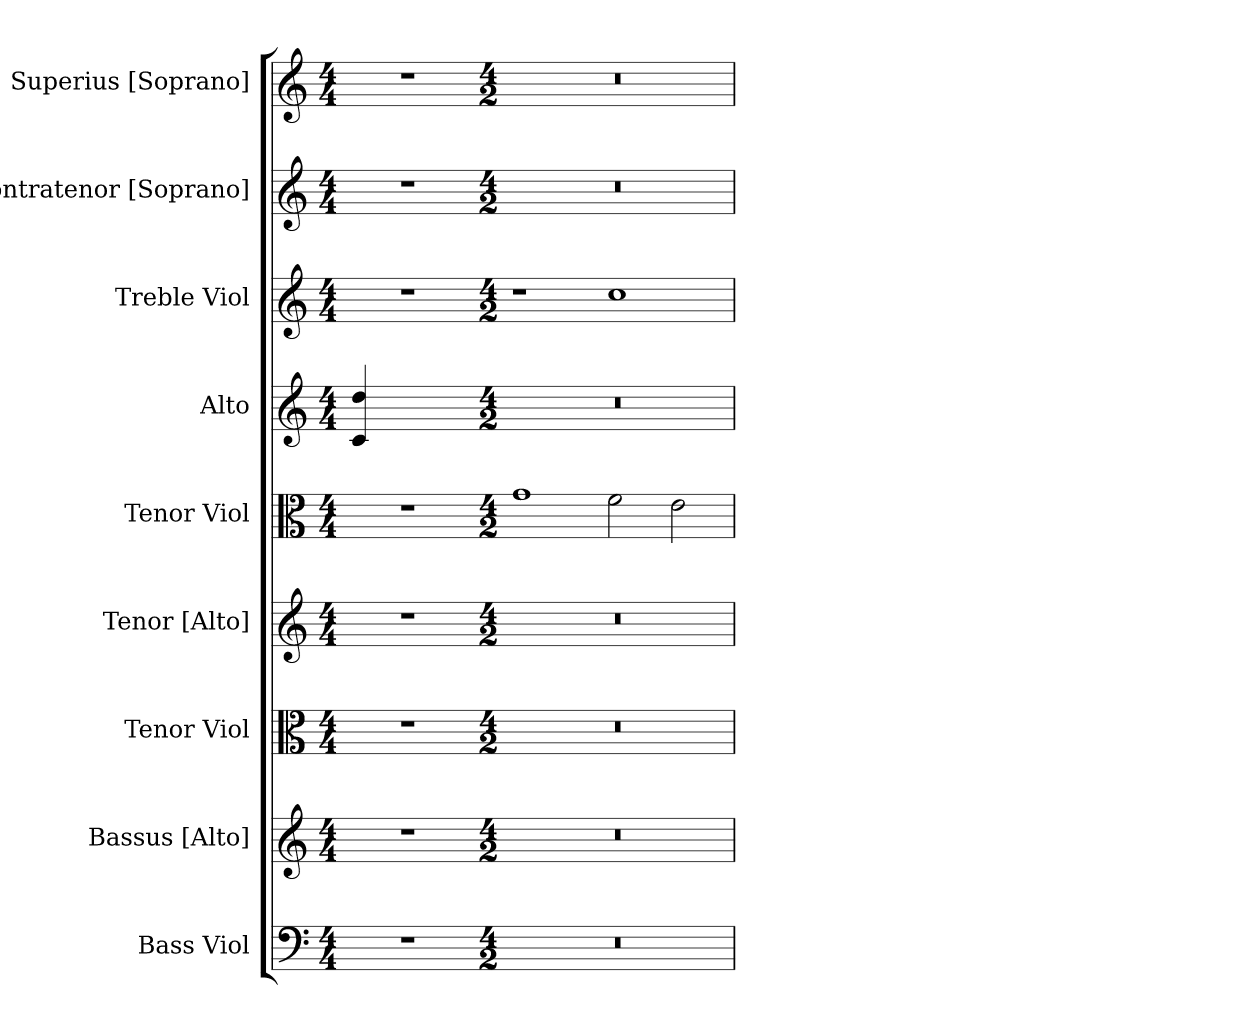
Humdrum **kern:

**kern	**kern	**kern	**kern	**kern	**kern	**kern	**kern	**kern
*part9	*part8	*part7	*part6	*part5	*part4	*part3	*part2	*part1
*staff9	*staff8	*staff7	*staff6	*staff5	*staff4	*staff3	*staff2	*staff1
*I"Bass Viol	*I"Bassus [Alto]	*I"Tenor Viol	*I"Tenor [Alto]	*I"Tenor Viol	*I"Alto	*I"Treble Viol	*I"Contratenor [Soprano]	*I"Superius [Soprano]
*I'B.V.	*I'Alto	*I'T.V.	*I'Alto	*I'T.V.	*I'A.	*I'Tr. V.	*I'Soprano	*I'Soprano
!!LO:PB:g=z
*clefF4	*clefG2	*clefC3	*clefG2	*clefC3	*clefG2	*clefG2	*clefG2	*clefG2
*k[]	*k[]	*k[]	*k[]	*k[]	*k[]	*k[]	*k[]	*k[]
*C:	*C:	*C:	*C:	*C:	*C:	*C:	*C:	*C:
*M4/4	*M4/4	*M4/4	*M4/4	*M4/4	*M4/4	*M4/4	*M4/4	*M4/4
=	=	=	=	=	=	=	=	=
!LO:N:vis=1	!LO:N:vis=1	!LO:N:vis=1	!LO:N:vis=1	!LO:N:vis=1	!	!LO:N:vis=1	!LO:N:vis=1	!LO:N:vis=1
1r	1r	1r	1r	1r	4ci/ 4ddi	1r	1r	1r
.	.	.	.	.	2.ryy	.	.	.
=1-	=1-	=1-	=1-	=1-	=1-	=1-	=1-	=1-
*M4/2	*M4/2	*M4/2	*M4/2	*M4/2	*M4/2	*M4/2	*M4/2	*M4/2
!LO:N:vis=1	!LO:N:vis=1	!LO:N:vis=1	!LO:N:vis=1	!	!LO:N:vis=1	!	!LO:N:vis=1	!LO:N:vis=1
0r	0r	0r	0r	1gi	0r	1r	0r	0r
.	.	.	.	2fi\	.	1cci	.	.
.	.	.	.	2ei\	.	.	.	.
=	=	=	=	=	=	=	=	=
*-	*-	*-	*-	*-	*-	*-	*-	*-
